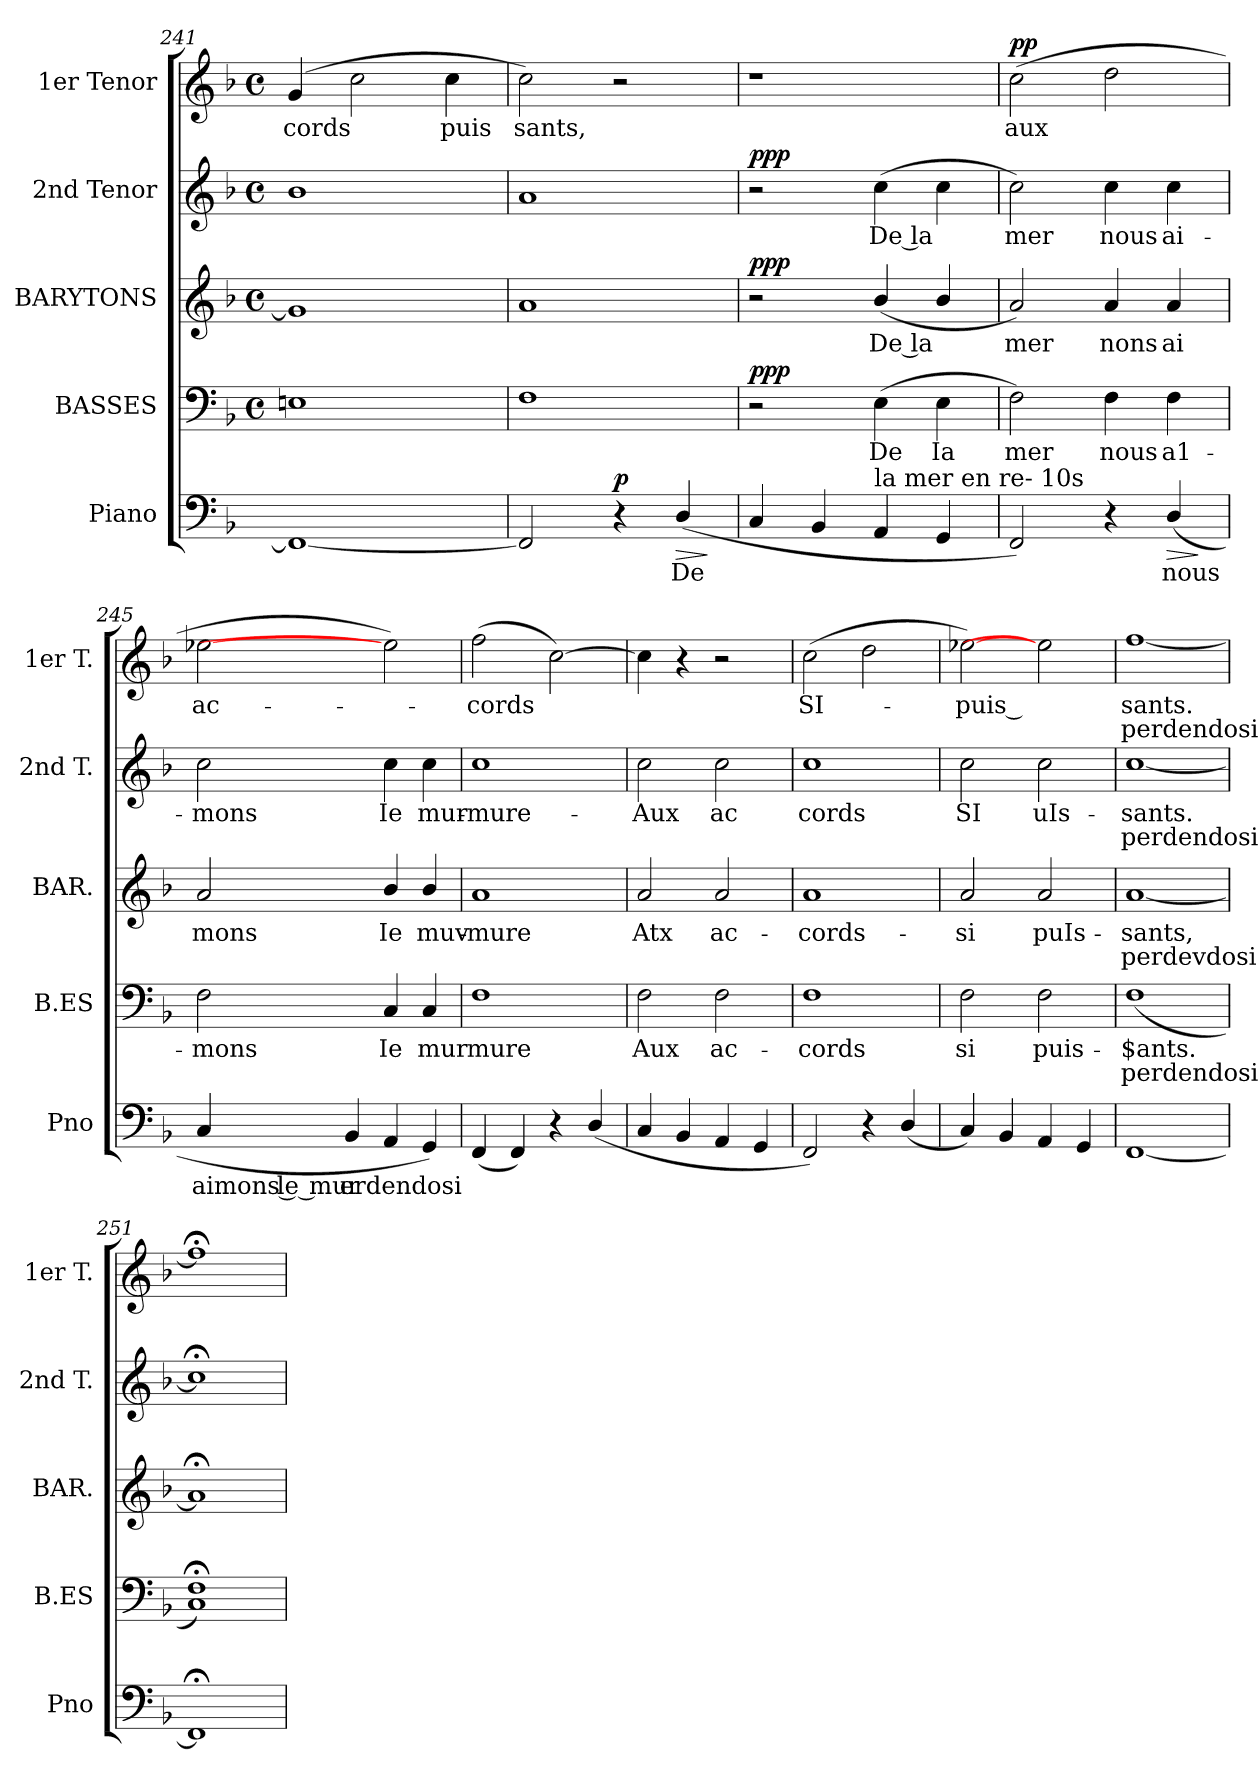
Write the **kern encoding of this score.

**kern	**text	**dynam	**kern	**text	**text	**dynam	**kern	**text	**text	**dynam	**kern	**text	**text	**dynam	**kern	**text	**text	**dynam
*part5	*part5	*part5	*part4	*part4	*part4	*part4	*part3	*part3	*part3	*part3	*part2	*part2	*part2	*part2	*part1	*part1	*part1	*part1
*staff5	*staff5	*staff5	*staff4	*staff4	*staff4	*staff4	*staff3	*staff3	*staff3	*staff3	*staff2	*staff2	*staff2	*staff2	*staff1	*staff1	*staff1	*staff1
*I"Piano	*	*	*I"BASSES	*	*	*	*I"BARYTONS	*	*	*	*I"2nd Tenor	*	*	*	*I"1er Tenor	*	*	*
*I'Pno	*	*	*I'B.ES	*	*	*	*I'BAR.	*	*	*	*I'2nd T.	*	*	*	*I'1er T.	*	*	*
!!LO:LB:g=z
*clefF4	*	*	*clefF4	*	*	*	*clefG2	*	*	*	*clefG2	*	*	*	*clefG2	*	*	*
*k[b-]	*	*	*k[b-]	*	*	*	*k[b-]	*	*	*	*k[b-]	*	*	*	*k[b-]	*	*	*
*	*	*	*M4/4	*	*	*	*M4/4	*	*	*	*M4/4	*	*	*	*M4/4	*	*	*
*	*	*	*met(c)	*	*	*	*met(c)	*	*	*	*met(c)	*	*	*	*met(c)	*	*	*
=241	=241	=241	=241	=241	=241	=241	=241	=241	=241	=241	=241	=241	=241	=241	=241	=241	=241	=241
1FF/_	.	.	1En/	.	.	.	1g/]	.	.	.	1b-/	.	.	.	(4g/	-cords	.	.
.	.	.	.	.	.	.	.	.	.	.	.	.	.	.	2cc\	.	.	.
.	.	.	.	.	.	.	.	.	.	.	.	.	.	.	4cc\	puis	.	.
=242	=242	=242	=242	=242	=242	=242	=242	=242	=242	=242	=242	=242	=242	=242	=242	=242	=242	=242
2FF/]	.	.	1F/	.	.	.	1a/	.	.	.	1a/	.	.	.	2cc\)	sants,	.	.
!	!	!LO:DY:a	!	!	!	!	!	!	!	!	!	!	!	!	!	!	!	!
4r	.	p	.	.	.	.	.	.	.	.	.	.	.	.	2r	.	.	.
!	!	!LO:HP:b	!	!	!	!	!	!	!	!	!	!	!	!	!	!	!	!
(4D/	De	>	.	.	.	.	.	.	.	.	.	.	.	.	.	.	.	.
.	.	]	.	.	.	.	.	.	.	.	.	.	.	.	.	.	.	.
=243	=243	=243	=243	=243	=243	=243	=243	=243	=243	=243	=243	=243	=243	=243	=243	=243	=243	=243
!	!	!	!	!	!	!LO:DY:a	!	!	!	!LO:DY:a	!	!	!	!LO:DY:a	!	!	!	!
4C/	.	.	2r	.	.	ppp	2r	.	.	ppp	2r	.	.	ppp	1r	.	.	.
4BB-/	.	.	.	.	.	.	.	.	.	.	.	.	.	.	.	.	.	.
!LO:TX:a:t=la mer en re- 10s	!	!	!	!	!	!	!	!	!	!	!	!	!	!	!	!	!	!
4AA/	.	.	(4E\	De	.	.	(4b-/	De la	.	.	(4cc\	De la	.	.	.	.	.	.
4GG/	.	.	4E\	Ia	.	.	4b-/	.	.	.	4cc\	.	.	.	.	.	.	.
=244	=244	=244	=244	=244	=244	=244	=244	=244	=244	=244	=244	=244	=244	=244	=244	=244	=244	=244
!	!	!	!	!	!	!	!	!	!	!	!	!	!	!	!	!	!	!LO:DY:a
2FF/)	.	.	2F\)	mer	.	.	2a/)	mer	.	.	2cc\)	mer	.	.	(2cc\	aux	.	pp
4r	.	.	4F\	nous	.	.	4a/	nons	.	.	4cc\	nous	.	.	2dd\	.	.	.
!	!	!LO:HP:b	!	!	!	!	!	!	!	!	!	!	!	!	!	!	!	!
(4D/	nous	>	4F\	a1-	.	.	4a/	ai	.	.	4cc\	ai-	.	.	.	.	.	.
.	.	]	.	.	.	.	.	.	.	.	.	.	.	.	.	.	.	.
=245	=245	=245	=245	=245	=245	=245	=245	=245	=245	=245	=245	=245	=245	=245	=245	=245	=245	=245
4C/	aimons le mur_	.	2F\	-mons	.	.	2a/	mons	.	.	2cc\	-mons	.	.	[2ee-X\	ac-	.	.
4BB-/	erdendosi	.	.	.	.	.	.	.	.	.	.	.	.	.	.	.	.	.
4AA/	.	.	4C/	Ie	.	.	4b-/	Ie	.	.	4cc\	Ie	.	.	2een\])	.	.	.
4GG/)	.	.	4C/	mur_	.	.	4b-/	muv-	.	.	4cc\	mur-	.	.	.	.	.	.
!!LO:LB:g=z
=246	=246	=246	=246	=246	=246	=246	=246	=246	=246	=246	=246	=246	=246	=246	=246	=246	=246	=246
(4FF/	.	.	1F/	mure	.	.	1a/	-mure	.	.	1cc/	-mure-	.	.	(2ff\	-cords	.	.
4FF/)	.	.	.	.	.	.	.	.	.	.	.	.	.	.	.	.	.	.
4r	din,	.	.	.	.	.	.	.	.	.	.	.	.	.	[2cc\)	.	.	.
(4D/	.	.	.	.	.	.	.	.	.	.	.	.	.	.	.	.	.	.
=247	=247	=247	=247	=247	=247	=247	=247	=247	=247	=247	=247	=247	=247	=247	=247	=247	=247	=247
4C/	.	.	2F\	Aux	.	.	2a/	Atx	.	.	2cc\	-Aux	.	.	4cc\]	.	.	.
4BB-/	.	.	.	.	.	.	.	.	.	.	.	.	.	.	4r	.	.	.
4AA/	.	.	2F\	ac-	.	.	2a/	ac-	.	.	2cc\	ac	.	.	2r	.	.	.
4GG/	.	.	.	.	.	.	.	.	.	.	.	.	.	.	.	.	.	.
=248	=248	=248	=248	=248	=248	=248	=248	=248	=248	=248	=248	=248	=248	=248	=248	=248	=248	=248
2FF/)	.	.	1F/	-cords	.	.	1a/	-cords-	.	.	1cc/	cords	.	.	(2cc\	SI-	.	.
4r	.	.	.	.	.	.	.	.	.	.	.	.	.	.	2dd\	.	.	.
(4D/	.	.	.	.	.	.	.	.	.	.	.	.	.	.	.	.	.	.
=249	=249	=249	=249	=249	=249	=249	=249	=249	=249	=249	=249	=249	=249	=249	=249	=249	=249	=249
4C/)	.	.	2F\	si	.	.	2a/	-si	.	.	2cc\	SI	.	.	[2ee-X\)	-puis _	.	.
4BB-/	.	.	.	.	.	.	.	.	.	.	.	.	.	.	.	.	.	.
4AA/	.	.	2F\	puis-	.	.	2a/	puIs-	.	.	2cc\	uIs-	.	.	2een\]	.	.	.
4GG/	.	.	.	.	.	.	.	.	.	.	.	.	.	.	.	.	.	.
=250	=250	=250	=250	=250	=250	=250	=250	=250	=250	=250	=250	=250	=250	=250	=250	=250	=250	=250
[1FF/	.	.	(1F/	-$ants.	perdendosi	.	[1a/	-sants,	perdevdosi­	.	[1cc/	-sants.	perdendosi	.	[1ff/	sants.	perdendosi	.
=251	=251	=251	=251	=251	=251	=251	=251	=251	=251	=251	=251	=251	=251	=251	=251	=251	=251	=251
1FF;/]	.	.	1C/; 1F/;)	.	.	.	1a;/]	.	.	.	1cc;/]	.	.	.	1ff;/]	.	.	.
=	=	=	=	=	=	=	=	=	=	=	=	=	=	=	=	=	=	=
*-	*-	*-	*-	*-	*-	*-	*-	*-	*-	*-	*-	*-	*-	*-	*-	*-	*-	*-
